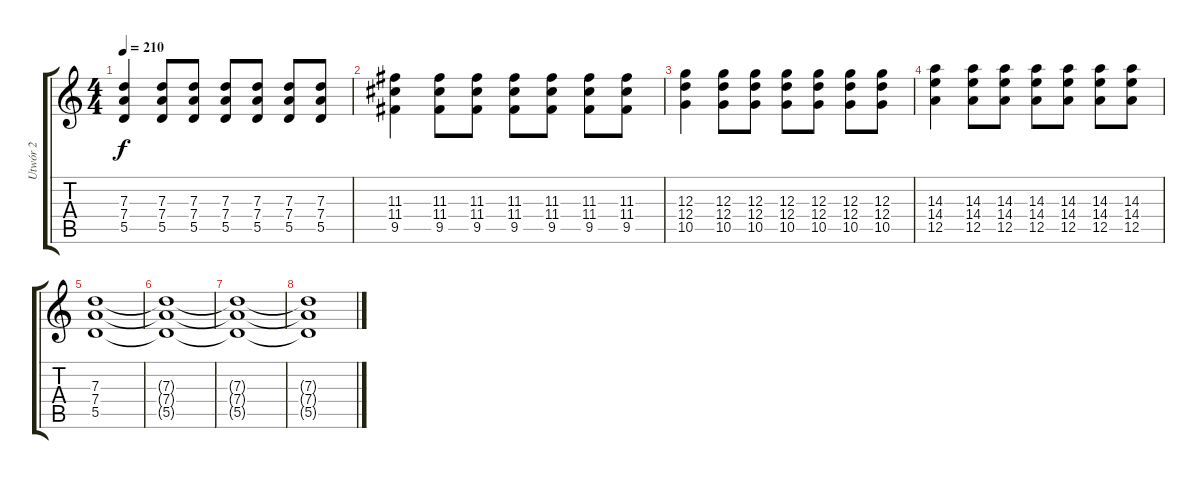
\track ("Utwór 2" "Utwór 2") {instrument distortionguitar}
\staff {score tabs}
\tuning (E4 B3 G3 D3 A2 E2) {hide}
\ts (4 4)
\tempo 210
\clef g2
\ks c
(7.3 7.4 5.5).4{dy f} (7.3 7.4 5.5).8 (7.3 7.4 5.5).8 (7.3 7.4 5.5).8 (7.3 7.4 5.5).8 (7.3 7.4 5.5).8 (7.3 7.4 5.5).8 |
(11.3 11.4 9.5).4 (11.3 11.4 9.5).8 (11.3 11.4 9.5).8 (11.3 11.4 9.5).8 (11.3 11.4 9.5).8 (11.3 11.4 9.5).8 (11.3 11.4 9.5).8 |
(12.3 12.4 10.5).4 (12.3 12.4 10.5).8 (12.3 12.4 10.5).8 (12.3 12.4 10.5).8 (12.3 12.4 10.5).8 (12.3 12.4 10.5).8 (12.3 12.4 10.5).8 |
(14.3 14.4 12.5).4 (14.3 14.4 12.5).8 (14.3 14.4 12.5).8 (14.3 14.4 12.5).8 (14.3 14.4 12.5).8 (14.3 14.4 12.5).8 (14.3 14.4 12.5).8 |
(7.3 7.4 5.5).1 |
(7.3{t} 7.4{t} 5.5{t}).1 |
(7.3{t} 7.4{t} 5.5{t}).1 |
(7.3{t} 7.4{t} 5.5{t}).1
